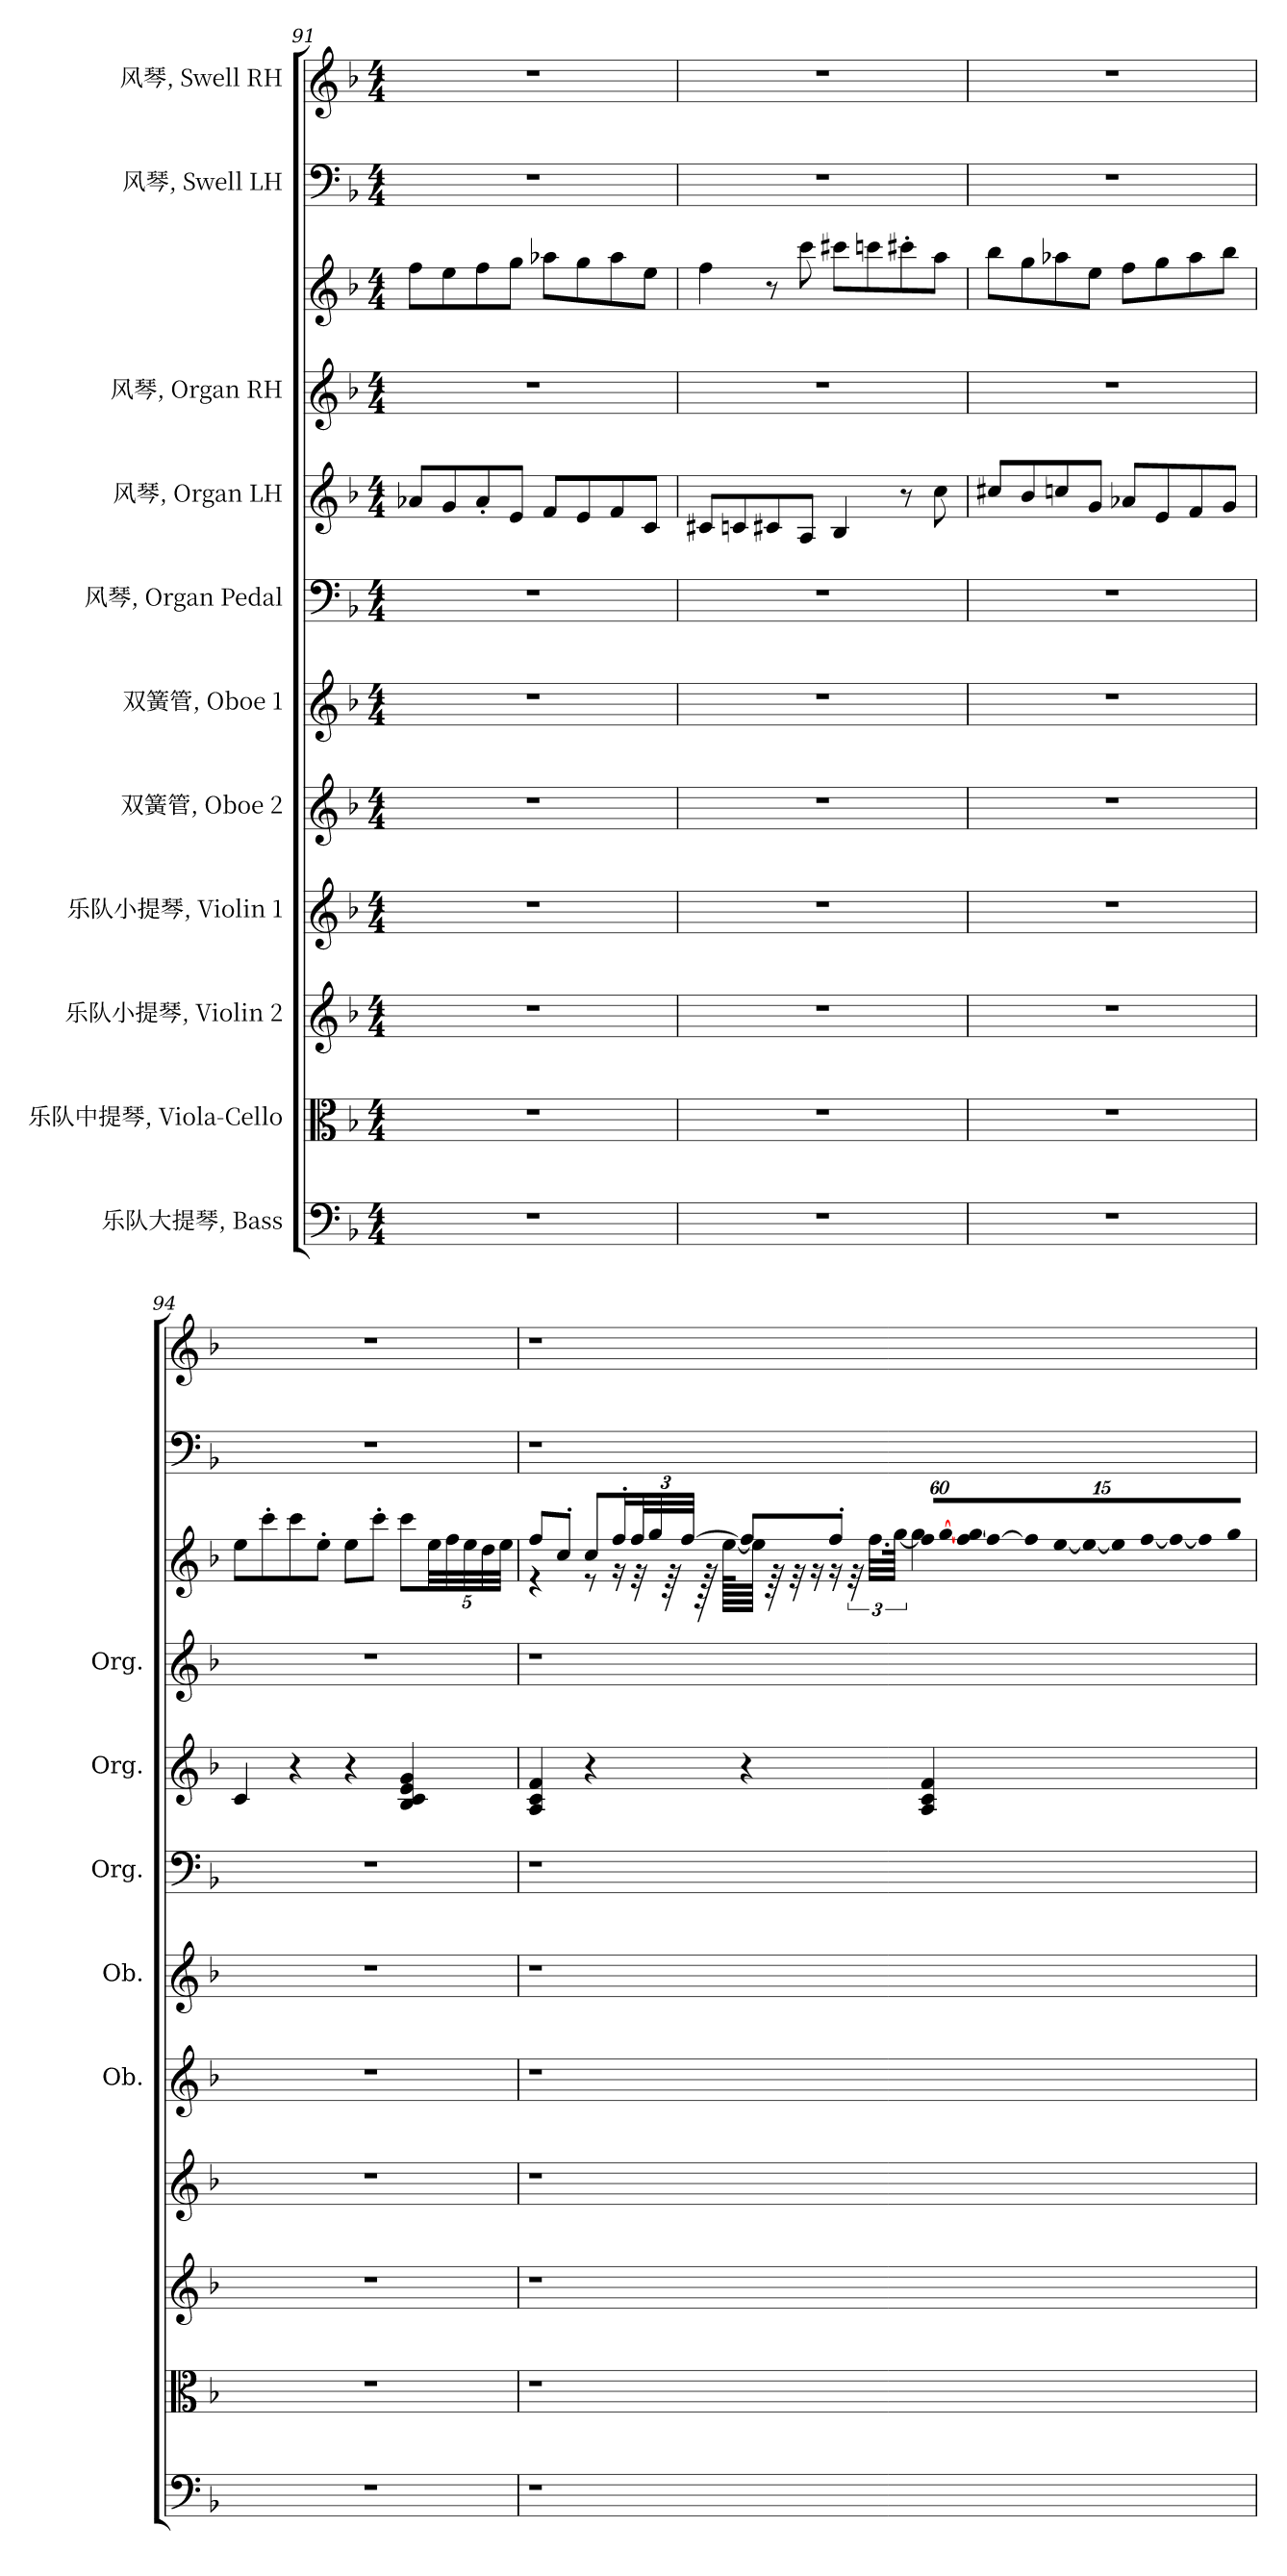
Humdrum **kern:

**kern	**kern	**kern	**kern	**kern	**kern	**kern	**kern	**kern	**kern	**kern	**kern
*part11	*part10	*part9	*part8	*part7	*part6	*part5	*part4	*part3	*part3	*part2	*part1
*staff12	*staff11	*staff10	*staff9	*staff8	*staff7	*staff6	*staff5	*staff4	*staff3	*staff2	*staff1
*I"乐队大提琴, Bass	*I"乐队中提琴, Viola-Cello	*I"乐队小提琴, Violin 2	*I"乐队小提琴, Violin 1	*I"双簧管, Oboe 2	*I"双簧管, Oboe 1	*I"风琴, Organ Pedal	*I"风琴, Organ LH	*I"风琴, Organ RH	*	*I"风琴, Swell LH	*I"风琴, Swell RH
*	*	*	*	*I'Ob.	*I'Ob.	*I'Org.	*I'Org.	*I'Org.	*	*	*
!!LO:PB:g=z
*clefF4	*clefC3	*clefG2	*clefG2	*clefG2	*clefG2	*clefF4	*clefG2	*clefG2	*clefG2	*clefF4	*clefG2
*k[b-]	*k[b-]	*k[b-]	*k[b-]	*k[b-]	*k[b-]	*k[b-]	*k[b-]	*k[b-]	*k[b-]	*k[b-]	*k[b-]
*M4/4	*M4/4	*M4/4	*M4/4	*M4/4	*M4/4	*M4/4	*M4/4	*M4/4	*M4/4	*M4/4	*M4/4
=91	=91	=91	=91	=91	=91	=91	=91	=91	=91	=91	=91
1r	1r	1r	1r	1r	1r	1r	8a-X/L	1r	8ff\L	1r	1r
.	.	.	.	.	.	.	8g/	.	8ee\	.	.
.	.	.	.	.	.	.	8a-'/	.	8ff\	.	.
.	.	.	.	.	.	.	8e/J	.	8gg\J	.	.
.	.	.	.	.	.	.	8f/L	.	8aa-X\L	.	.
.	.	.	.	.	.	.	8e/	.	8gg\	.	.
.	.	.	.	.	.	.	8f/	.	8aa-\	.	.
.	.	.	.	.	.	.	8c/J	.	8ee\J	.	.
=92	=92	=92	=92	=92	=92	=92	=92	=92	=92	=92	=92
1r	1r	1r	1r	1r	1r	1r	8c#X/L	1r	4ff\	1r	1r
.	.	.	.	.	.	.	8cn/	.	.	.	.
.	.	.	.	.	.	.	8c#X/	.	8r	.	.
.	.	.	.	.	.	.	8A/J	.	8ccc\	.	.
.	.	.	.	.	.	.	4B-/	.	8ccc#X\L	.	.
.	.	.	.	.	.	.	.	.	8cccn\	.	.
.	.	.	.	.	.	.	8r	.	8ccc#X'\	.	.
.	.	.	.	.	.	.	8cc\	.	8aa\J	.	.
=93	=93	=93	=93	=93	=93	=93	=93	=93	=93	=93	=93
1r	1r	1r	1r	1r	1r	1r	8cc#X/L	1r	8bb-\L	1r	1r
.	.	.	.	.	.	.	8b-/	.	8gg\	.	.
.	.	.	.	.	.	.	8ccn/	.	8aa-X\	.	.
.	.	.	.	.	.	.	8g/J	.	8ee\J	.	.
.	.	.	.	.	.	.	8a-X/L	.	8ff\L	.	.
.	.	.	.	.	.	.	8e/	.	8gg\	.	.
.	.	.	.	.	.	.	8f/	.	8aa-\	.	.
.	.	.	.	.	.	.	8g/J	.	8bb-\J	.	.
!!LO:PB:g=z
=94	=94	=94	=94	=94	=94	=94	=94	=94	=94	=94	=94
1r	1r	1r	1r	1r	1r	1r	4c/	1r	8ee\L	1r	1r
.	.	.	.	.	.	.	.	.	8ccc'\	.	.
.	.	.	.	.	.	.	4r	.	8ccc\	.	.
.	.	.	.	.	.	.	.	.	8ee'\J	.	.
.	.	.	.	.	.	.	4r	.	8ee\L	.	.
.	.	.	.	.	.	.	.	.	8ccc'\J	.	.
.	.	.	.	.	.	.	4B-/ 4c/ 4e/ 4g/	.	8ccc\L	.	.
*	*	*	*	*	*	*	*	*	*Xbrackettup	*	*
.	.	.	.	.	.	.	.	.	40ee\LL	.	.
.	.	.	.	.	.	.	.	.	40ff\	.	.
.	.	.	.	.	.	.	.	.	40ee\	.	.
.	.	.	.	.	.	.	.	.	40dd\	.	.
.	.	.	.	.	.	.	.	.	40ee\JJJ	.	.
!!LO:PB:g=z
=95	=95	=95	=95	=95	=95	=95	=95	=95	=95	=95	=95
*	*	*	*	*	*	*	*	*	*^	*	*
1r	1r	1r	1r	1r	1r	1r	4A/ 4c/ 4f/	1r	8ff/L	4r	1r	1r
.	.	.	.	.	.	.	.	.	8cc'/J	.	.	.
.	.	.	.	.	.	.	4r	.	8cc/L	8r	.	.
.	.	.	.	.	.	.	.	.	16ff'/L	16r	.	.
.	.	.	.	.	.	.	.	.	48ff/L	32r	.	.
.	.	.	.	.	.	.	.	.	48gg/	.	.	.
.	.	.	.	.	.	.	.	.	.	64r	.	.
.	.	.	.	.	.	.	.	.	[48ff/JJJ	.	.	.
.	.	.	.	.	.	.	.	.	.	128r	.	.
.	.	.	.	.	.	.	.	.	.	[128ee\KLLLL	.	.
.	.	.	.	.	.	.	4r	.	8ff/L]	64ee\JJJJ]	.	.
.	.	.	.	.	.	.	.	.	.	64r	.	.
.	.	.	.	.	.	.	.	.	.	32r	.	.
.	.	.	.	.	.	.	.	.	.	16r	.	.
.	.	.	.	.	.	.	.	.	8ff'/J	16r	.	.
*	*	*	*	*	*	*	*	*	*	*brackettup	*	*
.	.	.	.	.	.	.	.	.	.	48r	.	.
.	.	.	.	.	.	.	.	.	.	48.ff\LLL	.	.
.	.	.	.	.	.	.	.	.	.	[96gg\JJJk	.	.
*	*	*	*	*	*	*	*	*	*Xbrackettup	*	*	*
!	!	!	!	!	!	!	!	!	!LO:N:vis=32	!	!	!
.	.	.	.	.	.	.	4A/ 4c/ 4f/	.	1920%53ff/LLL	4gg\]	.	.
!	!	!	!	!	!	!	!	!	!LO:N:vis=32	!	!	!
.	.	.	.	.	.	.	.	.	[1920%53gg/	.	.	.
.	.	.	.	.	.	.	.	.	1920ryy	.	.	.
!	!	!	!	!	!	!	!	!	!LO:N:vis=32	!	!	!
.	.	.	.	.	.	.	.	.	[1920%53ff/ 1920%53gg/]	.	.	.
!	!	!	!	!	!	!	!	!	!LO:N:vis=32	!	!	!
.	.	.	.	.	.	.	.	.	1920%53ff/_	.	.	.
!	!	!	!	!	!	!	!	!	!LO:N:vis=64	!	!	!
.	.	.	.	.	.	.	.	.	640%9ff/L]	.	.	.
!	!	!	!	!	!	!	!	!	!LO:N:vis=64	!	!	!
.	.	.	.	.	.	.	.	.	[640%9ee/J	.	.	.
!	!	!	!	!	!	!	!	!	!LO:N:vis=32	!	!	!
.	.	.	.	.	.	.	.	.	1920%53ee/_	.	.	.
!	!	!	!	!	!	!	!	!	!LO:N:vis=64	!	!	!
.	.	.	.	.	.	.	.	.	640%9ee/L]	.	.	.
!	!	!	!	!	!	!	!	!	!LO:N:vis=64	!	!	!
.	.	.	.	.	.	.	.	.	[640%9ff/J	.	.	.
!	!	!	!	!	!	!	!	!	!LO:N:vis=32	!	!	!
.	.	.	.	.	.	.	.	.	1920%53ff/_	.	.	.
!	!	!	!	!	!	!	!	!	!LO:N:vis=64	!	!	!
.	.	.	.	.	.	.	.	.	640%9ff/L]	.	.	.
!	!	!	!	!	!	!	!	!	!LO:N:vis=64	!	!	!
.	.	.	.	.	.	.	.	.	[640%9gg/JJJJ	.	.	.
1920ryy	1920ryy	1920ryy	1920ryy	1920ryy	1920ryy	1920ryy	1920ryy	1920ryy	.	1920ryy	1920ryy	1920ryy
*	*	*	*	*	*	*	*	*	*v	*v	*	*
=	=	=	=	=	=	=	=	=	=	=	=
*-	*-	*-	*-	*-	*-	*-	*-	*-	*-	*-	*-
